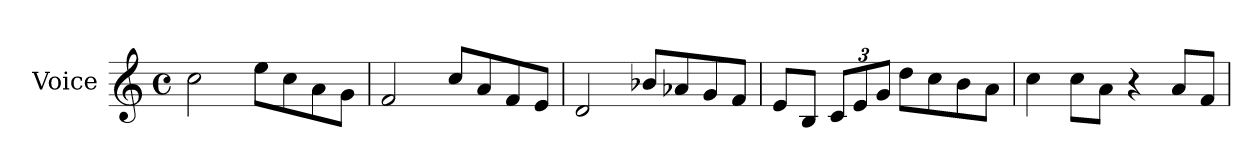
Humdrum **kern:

**kern
*part1
*staff1
*I"Voice
*I'Voice
*clefG2
*M4/4
*met(c)
=1
2cc\
8ee\L
8cc\
8a\
8g\J
=2
2f/
8cc/L
8a/
8f/
8e/J
=3
2d/
8b-X/L
8a-X/
8g/
8f/J
=4
8e/L
8B/J
12c/L
12e/
12g/J
8dd\L
8cc\
8b\
8a\J
=5
4cc\
8cc\L
8a\J
4r
8a/L
8f/J
=
*-
